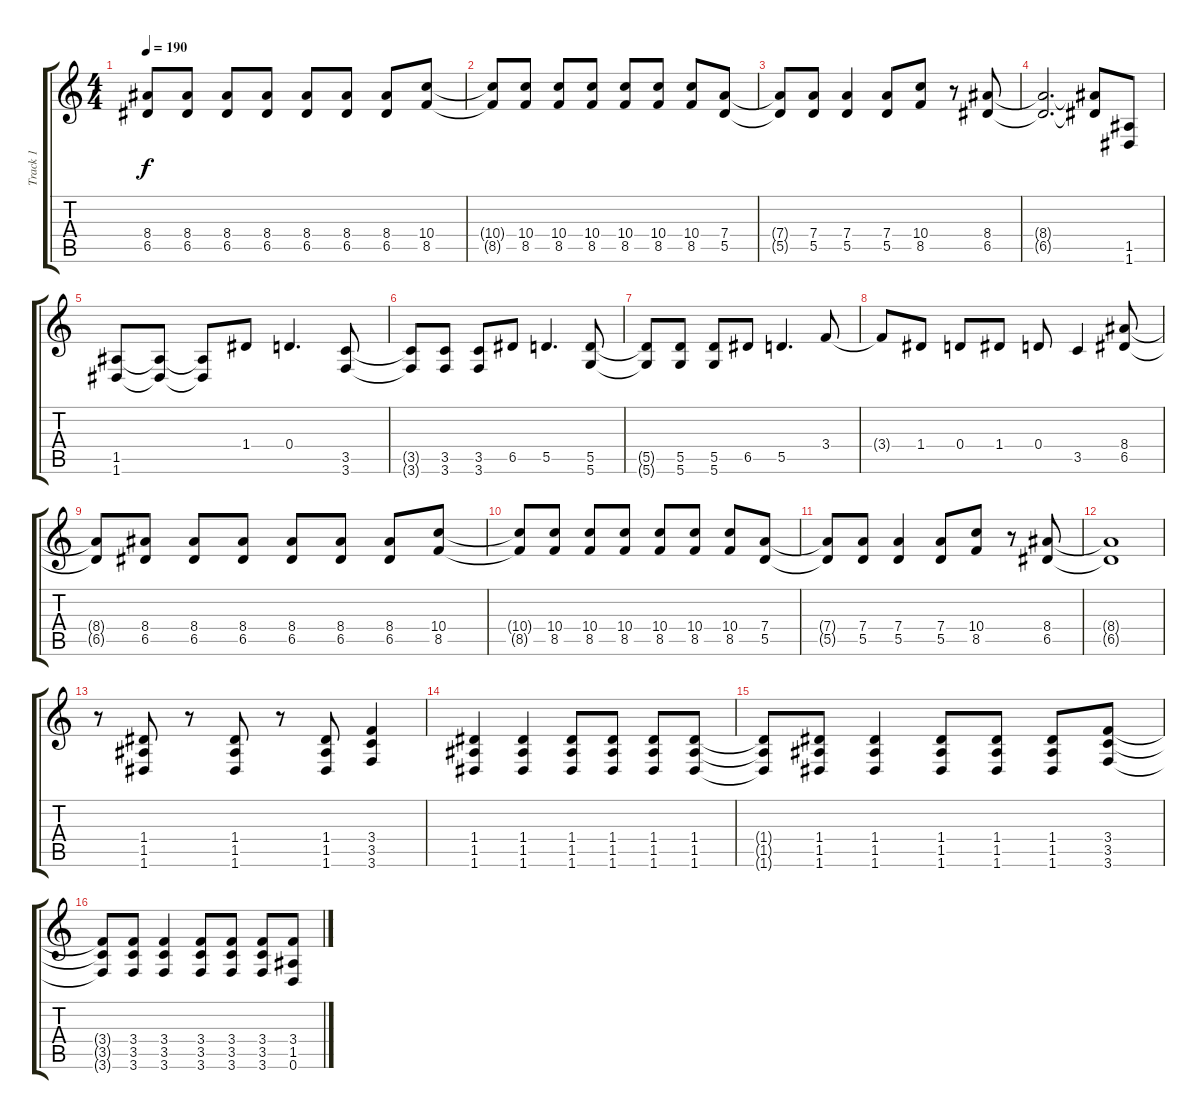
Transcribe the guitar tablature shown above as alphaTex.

\track ("Track 1" "Track 1") {instrument overdrivenguitar}
\staff {score tabs}
\tuning (E4 B3 G3 D3 A2 D2) {hide}
\ts (4 4)
\tempo 190
\clef g2
\ks c
(8.4{t} 6.5{t}).8{dy f} (8.4 6.5).8 (8.4 6.5).8 (8.4 6.5).8 (8.4 6.5).8 (8.4 6.5).8 (8.4 6.5).8 (10.4 8.5).8 |
(10.4{t} 8.5{t}).8 (10.4 8.5).8 (10.4 8.5).8 (10.4 8.5).8 (10.4 8.5).8 (10.4 8.5).8 (10.4 8.5).8 (7.4 5.5).8 |
(7.4{t} 5.5{t}).8 (7.4 5.5).8 (7.4 5.5).4 (7.4 5.5).8 (10.4 8.5).8 r.8 (8.4 6.5).8 |
(8.4{t} 6.5{t}).2{d} (8.4{t} 6.5{t}).8 (1.5 1.6).8 |
(1.5 1.6).8 (1.5{t} 1.6{t}).8 (1.5{t} 1.6{t}).8 1.4.8 0.4.4{d} (3.5 3.6).8 |
(3.5{t} 3.6{t}).8 (3.5 3.6).8 (3.5 3.6).8 6.5.8 5.5.4{d} (5.5 5.6).8 |
(5.5{t} 5.6{t}).8 (5.5 5.6).8 (5.5 5.6).8 6.5.8 5.5.4{d} 3.4.8 |
3.4{t}.8 1.4.8 0.4.8 1.4.8 0.4.8 3.5.4 (8.4 6.5).8 |
(8.4{t} 6.5{t}).8 (8.4 6.5).8 (8.4 6.5).8 (8.4 6.5).8 (8.4 6.5).8 (8.4 6.5).8 (8.4 6.5).8 (10.4 8.5).8 |
(10.4{t} 8.5{t}).8 (10.4 8.5).8 (10.4 8.5).8 (10.4 8.5).8 (10.4 8.5).8 (10.4 8.5).8 (10.4 8.5).8 (7.4 5.5).8 |
(7.4{t} 5.5{t}).8 (7.4 5.5).8 (7.4 5.5).4 (7.4 5.5).8 (10.4 8.5).8 r.8 (8.4 6.5).8 |
(8.4{t} 6.5{t}).1 |
r.8 (1.4 1.5 1.6).8 r.8 (1.4 1.5 1.6).8 r.8 (1.4 1.5 1.6).8 (3.4 3.5 3.6).4 |
(1.4 1.5 1.6).4 (1.4 1.5 1.6).4 (1.4 1.5 1.6).8 (1.4 1.5 1.6).8 (1.4 1.5 1.6).8 (1.4 1.5 1.6).8 |
(1.4{t} 1.5{t} 1.6{t}).8 (1.4 1.5 1.6).8 (1.4 1.5 1.6).4 (1.4 1.5 1.6).8 (1.4 1.5 1.6).8 (1.4 1.5 1.6).8 (3.4 3.5 3.6).8 |
(3.4{t} 3.5{t} 3.6{t}).8 (3.4 3.5 3.6).8 (3.4 3.5 3.6).4 (3.4 3.5 3.6).8 (3.4 3.5 3.6).8 (3.4 3.5 3.6).8 (3.4 1.5 0.6).8
